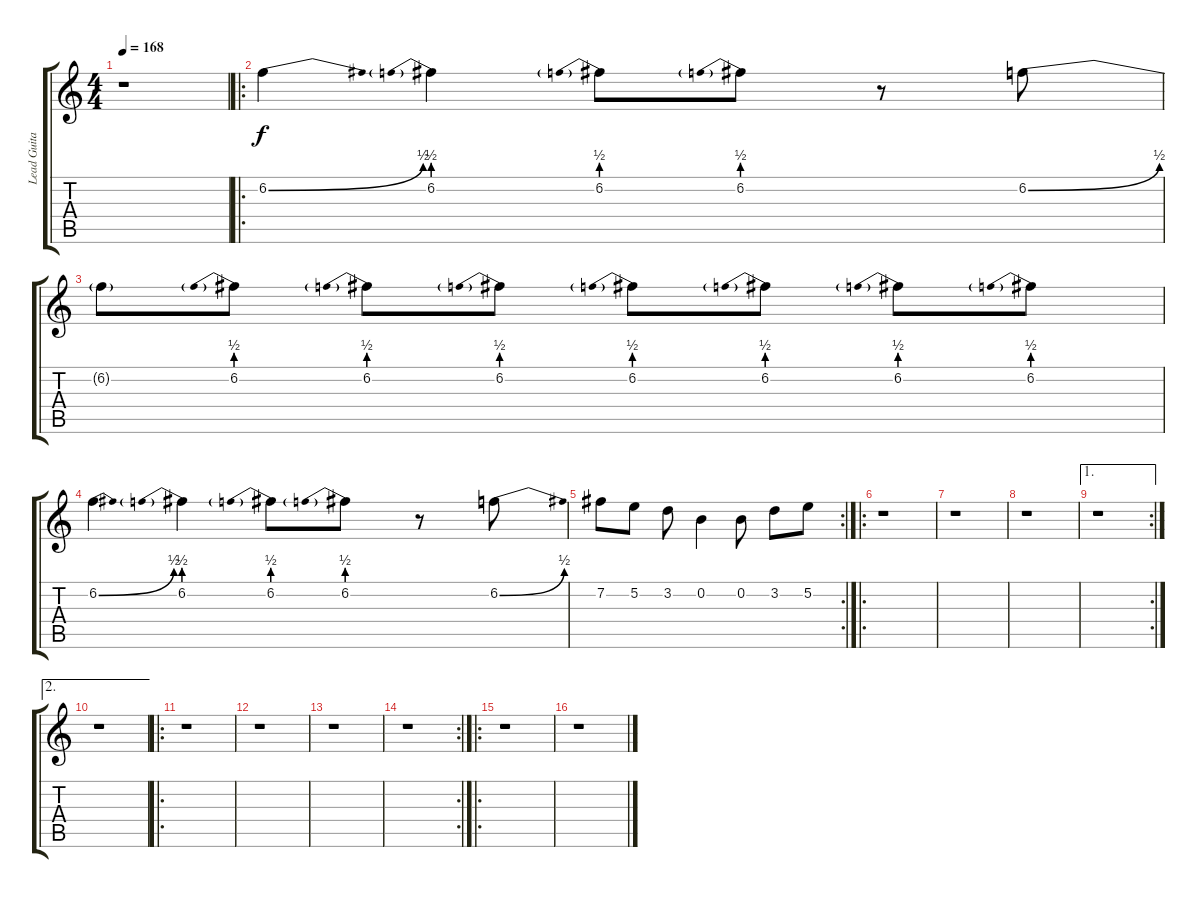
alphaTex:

\track ("Lead Guitar" "Lead Guita") {instrument distortionguitar}
\staff {score tabs}
\tuning (E4 B3 G3 D3 A2 E2) {hide}
\ts (4 4)
\tempo 168
\clef g2
\ks c
r.1{dy f instrument distortionguitar} |
\ro
6.2{be (bend 0 0 60 2)}.4 6.2{be (prebend 0 2 60 2)}.4 6.2{be (prebend 0 2 60 2)}.8 6.2{be (prebend 0 2 60 2)}.8 r.8 6.2{be (bend 0 0 60 2)}.8 |
6.2{t}.8 6.2{be (prebend 0 2 60 2)}.8 6.2{be (prebend 0 2 60 2)}.8 6.2{be (prebend 0 2 60 2)}.8 6.2{be (prebend 0 2 60 2)}.8 6.2{be (prebend 0 2 60 2)}.8 6.2{be (prebend 0 2 60 2)}.8 6.2{be (prebend 0 2 60 2)}.8 |
6.2{be (bend 0 0 60 2)}.4 6.2{be (prebend 0 2 60 2)}.4 6.2{be (prebend 0 2 60 2)}.8 6.2{be (prebend 0 2 60 2)}.8 r.8 6.2{be (bend 0 0 60 2)}.8 |
\rc 2
7.2.8 5.2.8 3.2.8 0.2.4 0.2.8 3.2.8 5.2.8 |
\ro
r.1 |
r.1 |
r.1 |
\ae 1
\rc 2
r.1 |
\ae 2
r.1 |
\ro
r.1 |
r.1 |
r.1 |
\rc 2
r.1 |
\ro
r.1 |
r.1
